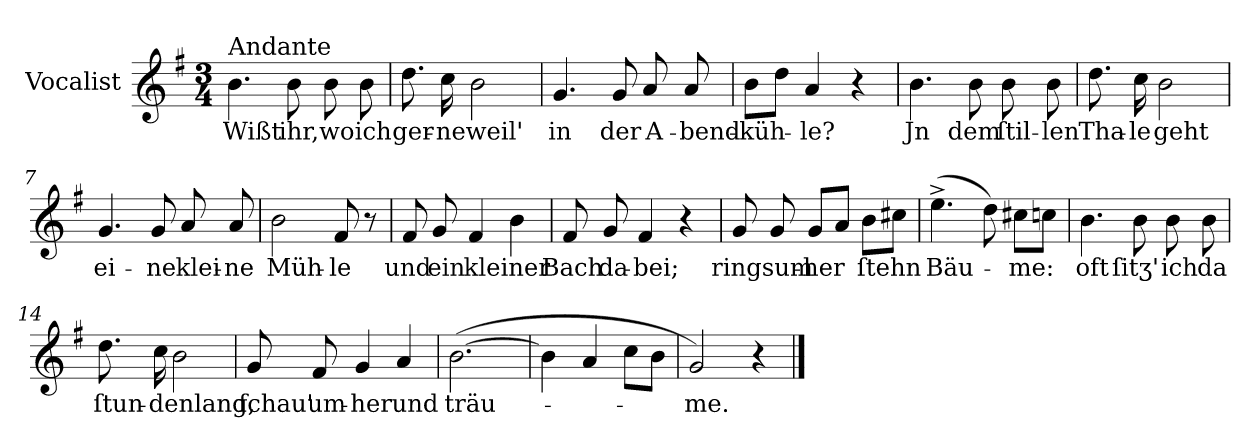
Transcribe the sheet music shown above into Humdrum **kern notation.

**kern	**text
*part1	*part1
*staff1	*staff1
*I"Vocalist	*
*clefG2	*
*k[f#]	*
*G:	*
*M3/4	*
=1	=1
!LO:TX:a:t=Andante	!
4.b	Wißt
8b	ihr,
8b	wo
8b	ich
=2	=2
8.dd	ger-
16cc	-ne
2b	weil'
=3	=3
4.g	in
8g	der
8a	A-
8a	-bend-
=4	=4
8bL	-küh-
8ddJ	.
4a	-le?
4r	.
=5	=5
4.b	Jn
8b	dem
8b	ſtil-
8b	-len
=6	=6
8.dd	Tha-
16cc	-le
2b	geht
=7	=7
4.g	ei-
8g	-ne
8a	klei-
8a	-ne
=8	=8
2b	Müh-
8f#	-le
8r	.
=9	=9
8f#	und
8g	ein
4f#	kleiner
4b	.
=10	=10
8f#	Bach
8g	da-
4f#	-bei;
4r	.
=11	=11
8g	ringsum-
8g	.
8gL	-her
8aJ	.
8bL	ſtehn
8cc#XJ	.
=12	=12
(4.ee^	Bäu-
8dd)	.
8cc#XL	-me:
8ccnJ	.
=13	=13
4.b	oft
8b	ſitʒ'
8b	ich
8b	da
=14	=14
8.dd	ſtun-
16cc	-denlang,
2b	.
=15	=15
8g	ſchau'
8f#	um-
4g	-her
4a	und
=16	=16
([2.b	träu-
=17	=17
4b]	.
4a	.
8ccL	.
8bJ	.
=18	=18
2g)	-me.
4r	.
==	==
*-	*-
